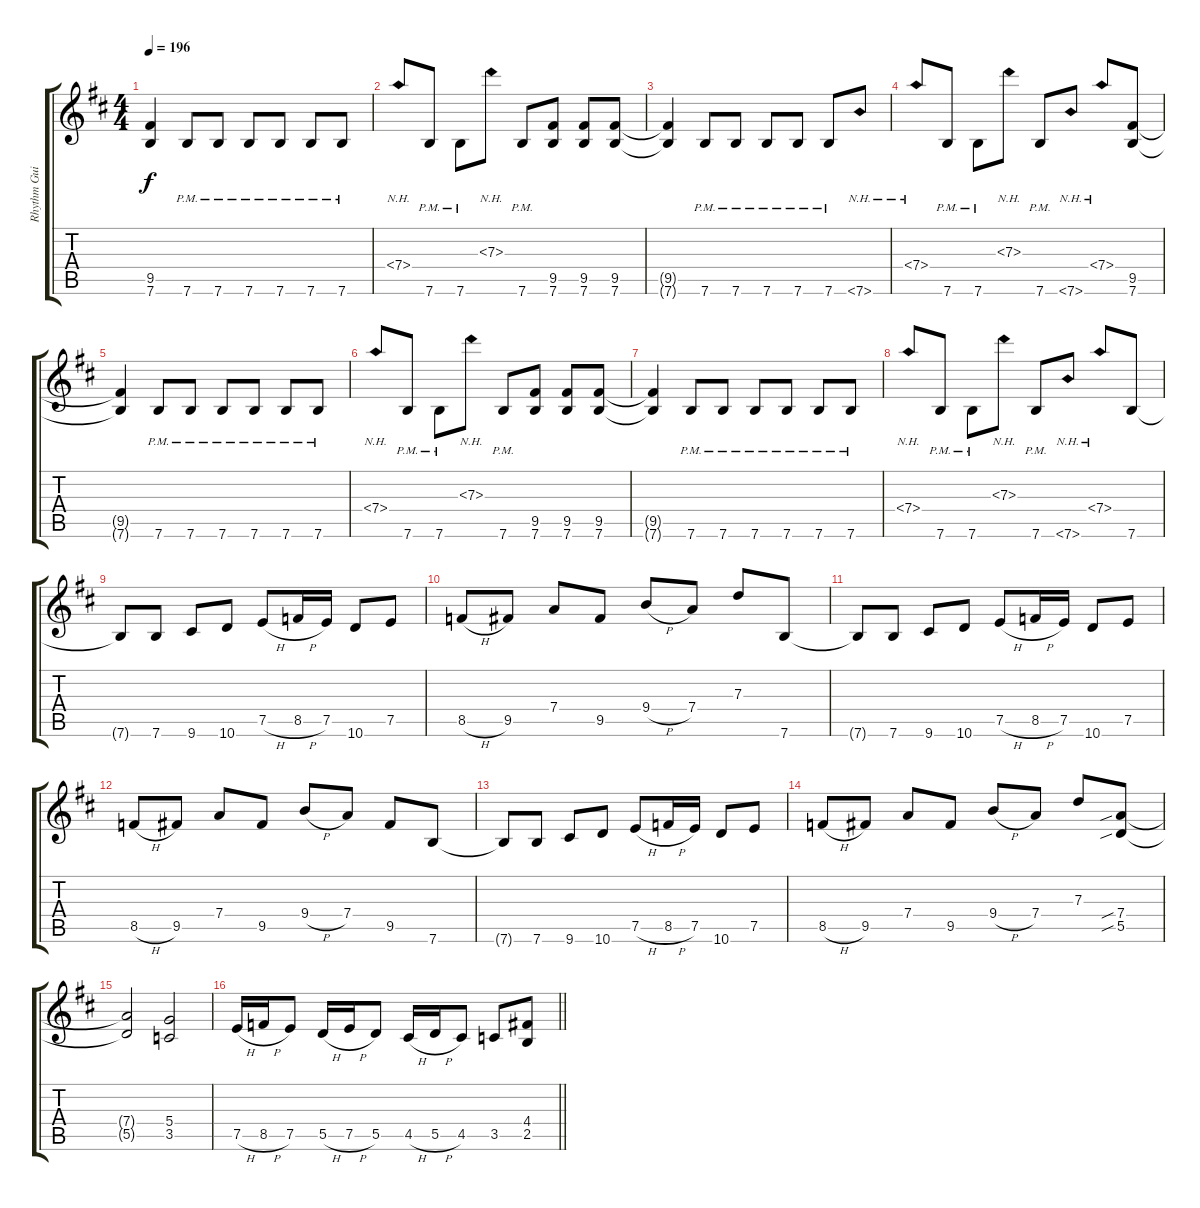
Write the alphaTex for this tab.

\track ("Rhythm Guitar (Mustaine)" "Rhythm Gui") {instrument distortionguitar}
\staff {score tabs}
\tuning (E4 B3 G3 D3 A2 E2) {hide}
\ts (4 4)
\tempo 196
\clef g2
\ks d
(9.5 7.6).4{dy f balance 8 instrument distortionguitar} 7.6{pm}.8 7.6{pm}.8 7.6{pm}.8 7.6{pm}.8 7.6{pm}.8 7.6{pm}.8 |
7.4{nh}.8 7.6{pm}.8 7.6{pm}.8 7.3{nh}.8 7.6{pm}.8 (9.5 7.6).8 (9.5 7.6).8 (9.5 7.6).8 |
(9.5{t} 7.6{t}).4 7.6{pm}.8 7.6{pm}.8 7.6{pm}.8 7.6{pm}.8 7.6{pm}.8 7.6{nh}.8 |
7.4{nh}.8 7.6{pm}.8 7.6{pm}.8 7.3{nh}.8 7.6{pm}.8 7.6{nh}.8 7.4{nh}.8 (9.5 7.6).8 |
(9.5{t} 7.6{t}).4 7.6{pm}.8 7.6{pm}.8 7.6{pm}.8 7.6{pm}.8 7.6{pm}.8 7.6{pm}.8 |
7.4{nh}.8 7.6{pm}.8 7.6{pm}.8 7.3{nh}.8 7.6{pm}.8 (9.5 7.6).8 (9.5 7.6).8 (9.5 7.6).8 |
(9.5{t} 7.6{t}).4 7.6{pm}.8 7.6{pm}.8 7.6{pm}.8 7.6{pm}.8 7.6{pm}.8 7.6{pm}.8 |
7.4{nh}.8 7.6{pm}.8 7.6{pm}.8 7.3{nh}.8 7.6{pm}.8 7.6{nh}.8 7.4{nh}.8 7.6.8 |
7.6{t}.8 7.6.8 9.6.8 10.6.8 7.5{h}.8 8.5{h}.16 7.5.16 10.6.8 7.5.8 |
8.5{h}.8 9.5.8 7.4.8 9.5.8 9.4{h}.8 7.4.8 7.3.8 7.6.8 |
7.6{t}.8 7.6.8 9.6.8 10.6.8 7.5{h}.8 8.5{h}.16 7.5.16 10.6.8 7.5.8 |
8.5{h}.8 9.5.8 7.4.8 9.5.8 9.4{h}.8 7.4.8 9.5.8 7.6.8 |
7.6{t}.8 7.6.8 9.6.8 10.6.8 7.5{h}.8 8.5{h}.16 7.5.16 10.6.8 7.5.8 |
8.5{h}.8 9.5.8 7.4.8 9.5.8 9.4{h}.8 7.4.8 7.3.8 (7.4{sib} 5.5{sib}).8{balance 0} |
(7.4{t} 5.5{t}).2 (5.4 3.5).2 |
\barLineRight lightlight
7.5{h}.16 8.5{h}.16 7.5.8 5.5{h}.16 7.5{h}.16 5.5.8 4.5{h}.16 5.5{h}.16 4.5.8 3.5.8 (4.4 2.5).8
